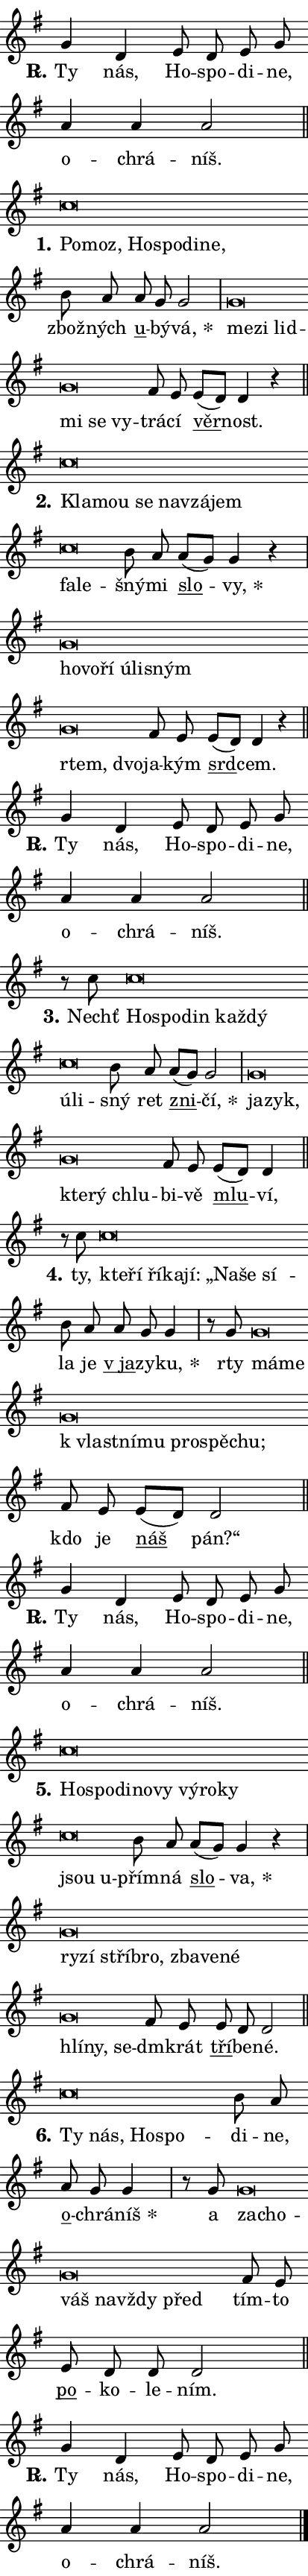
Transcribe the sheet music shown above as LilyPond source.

\version "2.22.1"
\header { tagline = "" }
\paper {
  indent = 0\cm
  top-margin = 0\cm
  right-margin = 0\cm
  bottom-margin = 0\cm
  left-margin = 0\cm
  paper-width = 7\cm
  page-breaking = #ly:one-page-breaking
  system-system-spacing.basic-distance = #11
  score-system-spacing.basic-distance = #11.3
  ragged-last = ##f
}


%% Author: Thomas Morley
%% https://lists.gnu.org/archive/html/lilypond-user/2020-05/msg00002.html
#(define (line-position grob)
"Returns position of @var[grob} in current system:
   @code{'start}, if at first time-step
   @code{'end}, if at last time-step
   @code{'middle} otherwise
"
  (let* ((col (ly:item-get-column grob))
         (ln (ly:grob-object col 'left-neighbor))
         (rn (ly:grob-object col 'right-neighbor))
         (col-to-check-left (if (ly:grob? ln) ln col))
         (col-to-check-right (if (ly:grob? rn) rn col))
         (break-dir-left
           (and
             (ly:grob-property col-to-check-left 'non-musical #f)
             (ly:item-break-dir col-to-check-left)))
         (break-dir-right
           (and
             (ly:grob-property col-to-check-right 'non-musical #f)
             (ly:item-break-dir col-to-check-right))))
        (cond ((eqv? 1 break-dir-left) 'start)
              ((eqv? -1 break-dir-right) 'end)
              (else 'middle))))

#(define (tranparent-at-line-position vctor)
  (lambda (grob)
  "Relying on @code{line-position} select the relevant enry from @var{vctor}.
Used to determine transparency,"
    (case (line-position grob)
      ((end) (not (vector-ref vctor 0)))
      ((middle) (not (vector-ref vctor 1)))
      ((start) (not (vector-ref vctor 2))))))

noteHeadBreakVisibility =
#(define-music-function (break-visibility)(vector?)
"Makes @code{NoteHead}s transparent relying on @var{break-visibility}"
#{
  \override NoteHead.transparent =
    #(tranparent-at-line-position break-visibility)
#})

#(define delete-ledgers-for-transparent-note-heads
  (lambda (grob)
    "Reads whether a @code{NoteHead} is transparent.
If so this @code{NoteHead} is removed from @code{'note-heads} from
@var{grob}, which is supposed to be @code{LedgerLineSpanner}.
As a result ledgers are not printed for this @code{NoteHead}"
    (let* ((nhds-array (ly:grob-object grob 'note-heads))
           (nhds-list
             (if (ly:grob-array? nhds-array)
                 (ly:grob-array->list nhds-array)
                 '()))
           ;; Relies on the transparent-property being done before
           ;; Staff.LedgerLineSpanner.after-line-breaking is executed.
           ;; This is fragile ...
           (to-keep
             (remove
               (lambda (nhd)
                 (ly:grob-property nhd 'transparent #f))
               nhds-list)))
      ;; TODO find a better method to iterate over grob-arrays, similiar
      ;; to filter/remove etc for lists
      ;; For now rebuilt from scratch
      (set! (ly:grob-object grob 'note-heads)  '())
      (for-each
        (lambda (nhd)
          (ly:pointer-group-interface::add-grob grob 'note-heads nhd))
        to-keep))))

hideNotes = {
  \noteHeadBreakVisibility #begin-of-line-visible
}
unHideNotes = {
  \noteHeadBreakVisibility #all-visible
}

% work-around for resetting accidentals
% https://lilypond.org/doc/v2.23/Documentation/notation/displaying-rhythms#unmetered-music
cadenzaMeasure = {
  \cadenzaOff
  \partial 1024 s1024
  \cadenzaOn
}

#(define-markup-command (accent layout props text) (markup?)
  "Underline accented syllable"
  (interpret-markup layout props
    #{\markup \override #'(offset . 4.3) \underline { #text }#}))

responsum = \markup \concat {
  "R" \hspace #-1.05 \path #0.1 #'((moveto 0 0.07) (lineto 0.9 0.8)) \hspace #0.05 "."
}

\layout {
    \context {
        \Staff
        \remove "Time_signature_engraver"
        \override LedgerLineSpanner.after-line-breaking = #delete-ledgers-for-transparent-note-heads
    }
    \context {
        \Voice {
            \override NoteHead.output-attributes = #'((class . "notehead"))
            \override Hairpin.height = #0.55
        }
    }
    \context {
        \Lyrics {
            \override StanzaNumber.output-attributes = #'((class . "stanzanumber"))
            \override LyricSpace.minimum-distance = #0.9
            \override LyricText.font-name = #"TeX Gyre Schola"
            \override LyricText.font-size = 1
            \override StanzaNumber.font-name = #"TeX Gyre Schola Bold"
            \override StanzaNumber.font-size = 1
        }
    }
}

% magnetic-lyrics.ily
%
%   written by
%     Jean Abou Samra <jean@abou-samra.fr>
%     Werner Lemberg <wl@gnu.org>
%
%   adapted by
%     Jiri Hon <jiri.hon@gmail.com>
%
% Version 2022-Apr-15

% https://www.mail-archive.com/lilypond-user@gnu.org/msg149350.html

#(define (Left_hyphen_pointer_engraver context)
   "Collect syllable-hyphen-syllable occurrences in lyrics and store
them in properties.  This engraver only looks to the left.  For
example, if the lyrics input is @code{foo -- bar}, it does the
following.

@itemize @bullet
@item
Set the @code{text} property of the @code{LyricHyphen} grob between
@q{foo} and @q{bar} to @code{foo}.

@item
Set the @code{left-hyphen} property of the @code{LyricText} grob with
text @q{foo} to the @code{LyricHyphen} grob between @q{foo} and
@q{bar}.
@end itemize

Use this auxiliary engraver in combination with the
@code{lyric-@/text::@/apply-@/magnetic-@/offset!} hook."
   (let ((hyphen #f)
         (text #f))
     (make-engraver
      (acknowledgers
       ((lyric-syllable-interface engraver grob source-engraver)
        (set! text grob)))
      (end-acknowledgers
       ((lyric-hyphen-interface engraver grob source-engraver)
        ;(when (not (grob::has-interface grob 'lyric-space-interface))
          (set! hyphen grob)));)
      ((stop-translation-timestep engraver)
       (when (and text hyphen)
         (ly:grob-set-object! text 'left-hyphen hyphen))
       (set! text #f)
       (set! hyphen #f)))))

#(define (lyric-text::apply-magnetic-offset! grob)
   "If the space between two syllables is less than the value in
property @code{LyricText@/.details@/.squash-threshold}, move the right
syllable to the left so that it gets concatenated with the left
syllable.

Use this function as a hook for
@code{LyricText@/.after-@/line-@/breaking} if the
@code{Left_@/hyphen_@/pointer_@/engraver} is active."
   (let ((hyphen (ly:grob-object grob 'left-hyphen #f)))
     (when hyphen
       (let ((left-text (ly:spanner-bound hyphen LEFT)))
         (when (grob::has-interface left-text 'lyric-syllable-interface)
           (let* ((common (ly:grob-common-refpoint grob left-text X))
                  (this-x-ext (ly:grob-extent grob common X))
                  (left-x-ext
                   (begin
                     ;; Trigger magnetism for left-text.
                     (ly:grob-property left-text 'after-line-breaking)
                     (ly:grob-extent left-text common X)))
                  ;; `delta` is the gap width between two syllables.
                  (delta (- (interval-start this-x-ext)
                            (interval-end left-x-ext)))
                  (details (ly:grob-property grob 'details))
                  (threshold (assoc-get 'squash-threshold details 0.2)))
             (when (< delta threshold)
               (let* (;; We have to manipulate the input text so that
                      ;; ligatures crossing syllable boundaries are not
                      ;; disabled.  For languages based on the Latin
                      ;; script this is essentially a beautification.
                      ;; However, for non-Western scripts it can be a
                      ;; necessity.
                      (lt (ly:grob-property left-text 'text))
                      (rt (ly:grob-property grob 'text))
                      (is-space (grob::has-interface hyphen 'lyric-space-interface))
                      (space (if is-space " " ""))
                      (space-markup (grob-interpret-markup grob " "))
                      (space-size (interval-length (ly:stencil-extent space-markup X)))
                      (extra-delta (if is-space space-size 0))
                      ;; Append new syllable.
                      (ltrt-space (if (and (string? lt) (string? rt))
                                (string-append lt space rt)
                                (make-concat-markup (list lt space rt))))
                      ;; Right-align `ltrt` to the right side.
                      (ltrt-space-markup (grob-interpret-markup
                               grob
                               (make-translate-markup
                                (cons (interval-length this-x-ext) 0)
                                (make-right-align-markup ltrt-space)))))
                 (begin
                   ;; Don't print `left-text`.
                   (ly:grob-set-property! left-text 'stencil #f)
                   ;; Set text and stencil (which holds all collected
                   ;; syllables so far) and shift it to the left.
                   (ly:grob-set-property! grob 'text ltrt-space)
                   (ly:grob-set-property! grob 'stencil ltrt-space-markup)
                   (ly:grob-translate-axis! grob (- (- delta extra-delta)) X))))))))))


#(define (lyric-hyphen::displace-bounds-first grob)
   ;; Make very sure this callback isn't triggered too early.
   (let ((left (ly:spanner-bound grob LEFT))
         (right (ly:spanner-bound grob RIGHT)))
     (ly:grob-property left 'after-line-breaking)
     (ly:grob-property right 'after-line-breaking)
     (ly:lyric-hyphen::print grob)))

squashThreshold = #0.4

\layout {
  \context {
    \Lyrics
    \consists #Left_hyphen_pointer_engraver
    \override LyricText.after-line-breaking =
      #lyric-text::apply-magnetic-offset!
    \override LyricHyphen.stencil = #lyric-hyphen::displace-bounds-first
    \override LyricText.details.squash-threshold = \squashThreshold
    \override LyricHyphen.minimum-distance = 0
    \override LyricHyphen.minimum-length = \squashThreshold
  }
}

squash = \override LyricText.details.squash-threshold = 9999
unSquash = \override LyricText.details.squash-threshold = \squashThreshold

left = \override LyricText.self-alignment-X = #LEFT
unLeft = \revert LyricText.self-alignment-X

starOffset = #(lambda (grob) 
                (let ((x_offset (ly:self-alignment-interface::aligned-on-x-parent grob)))
                  (if (= x_offset 0) 0 (+ x_offset 1.2))))

star = #(define-music-function (syllable)(string?)
"Append star separator at the end of a syllable"
#{
  \once \override LyricText.X-offset = #starOffset
  \lyricmode { \markup {
    #syllable
    \override #'((font-name . "TeX Gyre Schola Bold")) \hspace #0.2 \lower #0.65 \larger "*"
  } }
#})

starAccent = #(define-music-function (syllable)(string?)
"Append star separator at the end of a syllable and make accent"
#{
  \once \override LyricText.X-offset = #starOffset
  \lyricmode { \markup {
    \accent #syllable
    \override #'((font-name . "TeX Gyre Schola Bold")) \hspace #0.2 \lower #0.65 \larger "*"
  } }
#})

breath = #(define-music-function (syllable)(string?)
"Append breathing indicator at the end of a syllable"
#{
  \lyricmode { \markup { #syllable "+" } }
#})

optionalBreath = #(define-music-function (syllable)(string?)
"Append optional breathing indicator at the end of a syllable"
#{
  \lyricmode { \markup { #syllable "(+)" } }
#})


\score {
    <<
        \new Voice = "melody" { \cadenzaOn \key g \major \relative { g'4 d e8 d \bar "" e g \bar "" a4 a a2 \cadenzaMeasure \bar "||" \break } }
        \new Lyrics \lyricsto "melody" { \lyricmode { \set stanza = \responsum
Ty nás, Ho -- spo -- di -- ne, o -- chrá -- níš. } }
    >>
    \layout {}
}

\score {
    <<
        \new Voice = "melody" { \cadenzaOn \key g \major \relative { c''\breve*1/16 \hideNotes \breve*1/16 \bar "" \breve*1/16 \bar "" \breve*1/16 \bar "" \breve*1/16 \breve*1/16 \bar "" \unHideNotes b8 a \bar "" a g g2 \cadenzaMeasure \bar "|" g\breve*1/16 \hideNotes \breve*1/16 \bar "" \breve*1/16 \bar "" \breve*1/16 \bar "" \breve*1/16 \breve*1/16 \bar "" \unHideNotes fis8 e \bar "" e[( d)] d4 r \cadenzaMeasure \bar "||" \break } }
        \new Lyrics \lyricsto "melody" { \lyricmode { \set stanza = "1."
\left Po -- \squash moz, Ho -- spo -- di -- ne, \unLeft \unSquash zbož -- ných \markup \accent u -- bý -- \star vá, \left me -- \squash zi lid -- mi se vy -- \unLeft \unSquash trá -- cí \markup \accent věr -- nost. } }
    >>
    \layout {}
}

\score {
    <<
        \new Voice = "melody" { \cadenzaOn \key g \major \relative { c''\breve*1/16 \hideNotes \breve*1/16 \bar "" \breve*1/16 \bar "" \breve*1/16 \bar "" \breve*1/16 \bar "" \breve*1/16 \bar "" \breve*1/16 \breve*1/16 \bar "" \unHideNotes b8 a \bar "" a[( g)] g4 r \cadenzaMeasure \bar "|" g\breve*1/16 \hideNotes \breve*1/16 \bar "" \breve*1/16 \bar "" \breve*1/16 \bar "" \breve*1/16 \bar "" \breve*1/16 \bar "" \breve*1/16 \breve*1/16 \bar "" \unHideNotes fis8 e \bar "" e[( d)] d4 r \cadenzaMeasure \bar "||" \break } }
        \new Lyrics \lyricsto "melody" { \lyricmode { \set stanza = "2."
\left Kla -- \squash mou se na -- vzá -- jem fa -- le -- \unLeft \unSquash šný -- mi \markup \accent slo -- \star vy, \left ho -- \squash vo -- ří ú -- li -- sným rtem, dvo -- \unLeft \unSquash ja -- kým \markup \accent srd -- cem. } }
    >>
    \layout {}
}

\score {
    <<
        \new Voice = "melody" { \cadenzaOn \key g \major \relative { g'4 d e8 d \bar "" e g \bar "" a4 a a2 \cadenzaMeasure \bar "||" \break } }
        \new Lyrics \lyricsto "melody" { \lyricmode { \set stanza = \responsum
Ty nás, Ho -- spo -- di -- ne, o -- chrá -- níš. } }
    >>
    \layout {}
}

\score {
    <<
        \new Voice = "melody" { \cadenzaOn \key g \major \relative { r8 c''8 c\breve*1/16 \hideNotes \breve*1/16 \bar "" \breve*1/16 \bar "" \breve*1/16 \bar "" \breve*1/16 \bar "" \breve*1/16 \breve*1/16 \bar "" \unHideNotes b8 a \bar "" a[( g)] g2 \cadenzaMeasure \bar "|" g\breve*1/16 \hideNotes \breve*1/16 \bar "" \breve*1/16 \bar "" \breve*1/16 \breve*1/16 \bar "" \unHideNotes fis8 e \bar "" e[( d)] d4 \cadenzaMeasure \bar "||" \break } }
        \new Lyrics \lyricsto "melody" { \lyricmode { \set stanza = "3."
Nechť \left Ho -- \squash spo -- din kaž -- dý ú -- li -- \unLeft \unSquash sný ret \markup \accent zni -- \star čí, \left ja -- \squash zyk, kte -- rý chlu -- \unLeft \unSquash bi -- vě \markup \accent mlu -- ví, } }
    >>
    \layout {}
}

\score {
    <<
        \new Voice = "melody" { \cadenzaOn \key g \major \relative { r8 c''8 c\breve*1/16 \hideNotes \breve*1/16 \bar "" \breve*1/16 \bar "" \breve*1/16 \bar "" \breve*1/16 \bar "" \breve*1/16 \bar "" \breve*1/16 \breve*1/16 \bar "" \unHideNotes b8 a \bar "" a g g4 \cadenzaMeasure \bar "|" r8 g8 g\breve*1/16 \hideNotes \breve*1/16 \bar "" \breve*1/16 \bar "" \breve*1/16 \bar "" \breve*1/16 \bar "" \breve*1/16 \bar "" \breve*1/16 \breve*1/16 \bar "" \unHideNotes fis8 e \bar "" e[( d)] d2 \cadenzaMeasure \bar "||" \break } }
        \new Lyrics \lyricsto "melody" { \lyricmode { \set stanza = "4."
ty, \left kte -- \squash ří ří -- ka -- jí: „Na -- še sí -- \unLeft \unSquash la je \markup \accent "v ja" -- zy -- \star ku, rty \left má -- \squash me "k vlast" -- ní -- mu pro -- spě -- chu; \unLeft \unSquash kdo je \markup \accent náš pán?“ } }
    >>
    \layout {}
}

\score {
    <<
        \new Voice = "melody" { \cadenzaOn \key g \major \relative { g'4 d e8 d \bar "" e g \bar "" a4 a a2 \cadenzaMeasure \bar "||" \break } }
        \new Lyrics \lyricsto "melody" { \lyricmode { \set stanza = \responsum
Ty nás, Ho -- spo -- di -- ne, o -- chrá -- níš. } }
    >>
    \layout {}
}

\score {
    <<
        \new Voice = "melody" { \cadenzaOn \key g \major \relative { c''\breve*1/16 \hideNotes \breve*1/16 \bar "" \breve*1/16 \bar "" \breve*1/16 \bar "" \breve*1/16 \bar "" \breve*1/16 \bar "" \breve*1/16 \bar "" \breve*1/16 \bar "" \breve*1/16 \breve*1/16 \bar "" \unHideNotes b8 a \bar "" a[( g)] g4 r \cadenzaMeasure \bar "|" g\breve*1/16 \hideNotes \breve*1/16 \bar "" \breve*1/16 \bar "" \breve*1/16 \bar "" \breve*1/16 \bar "" \breve*1/16 \bar "" \breve*1/16 \bar "" \breve*1/16 \bar "" \breve*1/16 \breve*1/16 \bar "" \unHideNotes fis8 e \bar "" e d d2 \cadenzaMeasure \bar "||" \break } }
        \new Lyrics \lyricsto "melody" { \lyricmode { \set stanza = "5."
\left Ho -- \squash spo -- di -- no -- vy vý -- ro -- ky jsou u -- \unLeft \unSquash přím -- ná \markup \accent slo -- \star va, \left ry -- \squash zí stříb -- ro, zba -- ve -- né hlí -- ny, se -- \unLeft \unSquash dm -- krát \markup \accent tří -- be -- né. } }
    >>
    \layout {}
}

\score {
    <<
        \new Voice = "melody" { \cadenzaOn \key g \major \relative { c''\breve*1/16 \hideNotes \breve*1/16 \bar "" \breve*1/16 \breve*1/16 \bar "" \unHideNotes b8 a \bar "" a g g4 \cadenzaMeasure \bar "|" r8 g8 g\breve*1/16 \hideNotes \breve*1/16 \bar "" \breve*1/16 \bar "" \breve*1/16 \bar "" \breve*1/16 \breve*1/16 \bar "" \unHideNotes fis8 e \bar "" e d d d2 \cadenzaMeasure \bar "||" \break } }
        \new Lyrics \lyricsto "melody" { \lyricmode { \set stanza = "6."
\left Ty \squash nás, Ho -- spo -- \unLeft \unSquash di -- ne, \markup \accent o -- chrá -- \star níš a \left za -- \squash cho -- váš na -- vždy před \unLeft \unSquash tím -- to \markup \accent po -- ko -- le -- ním. } }
    >>
    \layout {}
}

\score {
    <<
        \new Voice = "melody" { \cadenzaOn \key g \major \relative { g'4 d e8 d \bar "" e g \bar "" a4 a a2 \cadenzaMeasure \bar "||" \break } \bar "|." }
        \new Lyrics \lyricsto "melody" { \lyricmode { \set stanza = \responsum
Ty nás, Ho -- spo -- di -- ne, o -- chrá -- níš. } }
    >>
    \layout {}
}
